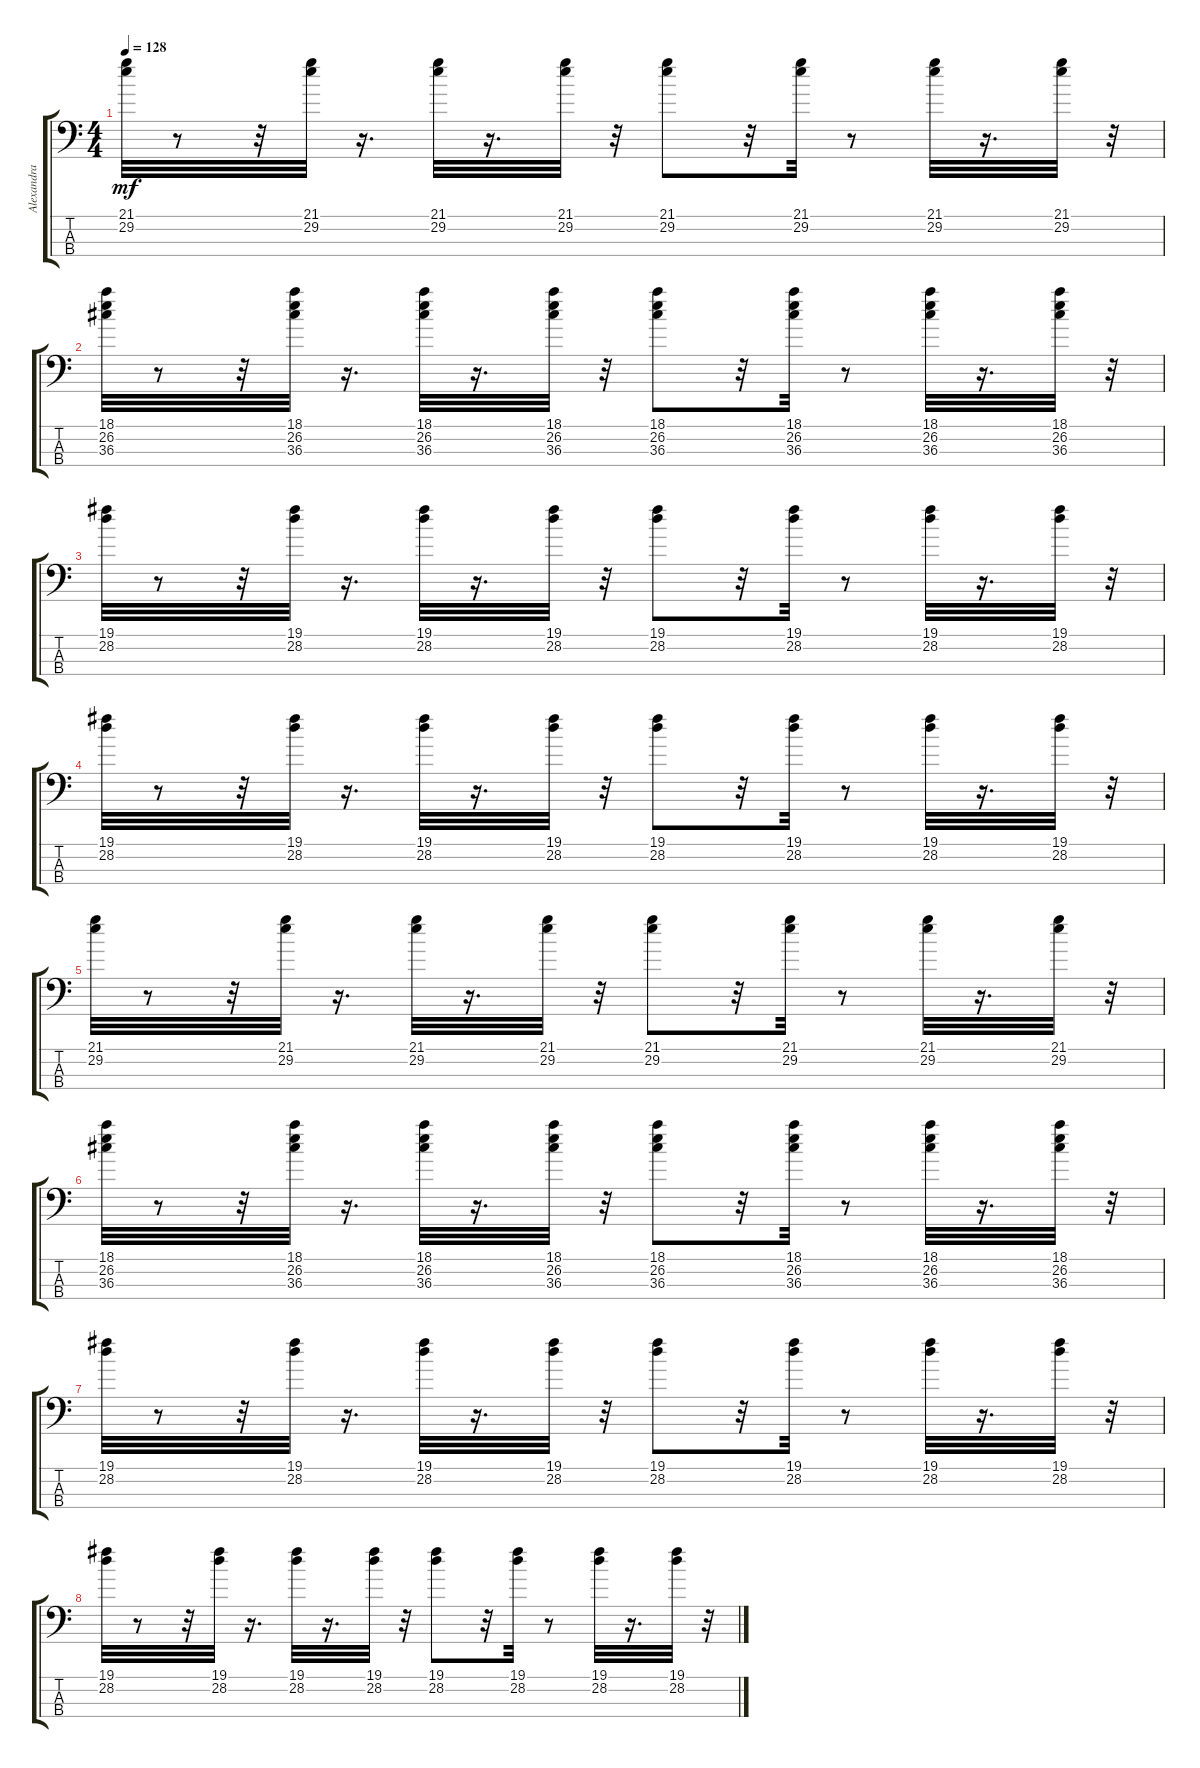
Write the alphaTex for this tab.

\track ("Alexandra Stan - Mr Saxobeat" "Alexandra ") {instrument synthbass1}
\staff {score tabs}
\tuning (G2 D2 A1 E1) {hide}
\ts (4 4)
\tempo 128
\clef f4
\ks c
(21.1 29.2).32{dy mf} r.8 r.32 (21.1 29.2).32 r.16{d} (21.1 29.2).32 r.16{d} (21.1 29.2).32 r.32 (21.1 29.2).8 r.32 (21.1 29.2).32 r.8 (21.1 29.2).32 r.16{d} (21.1 29.2).32 r.32 |
(18.1 26.2 36.3).32 r.8 r.32 (18.1 26.2 36.3).32 r.16{d} (18.1 26.2 36.3).32 r.16{d} (18.1 26.2 36.3).32 r.32 (18.1 26.2 36.3).8 r.32 (18.1 26.2 36.3).32 r.8 (18.1 26.2 36.3).32 r.16{d} (18.1 26.2 36.3).32 r.32 |
(19.1 28.2).32 r.8 r.32 (19.1 28.2).32 r.16{d} (19.1 28.2).32 r.16{d} (19.1 28.2).32 r.32 (19.1 28.2).8 r.32 (19.1 28.2).32 r.8 (19.1 28.2).32 r.16{d} (19.1 28.2).32 r.32 |
(19.1 28.2).32 r.8 r.32 (19.1 28.2).32 r.16{d} (19.1 28.2).32 r.16{d} (19.1 28.2).32 r.32 (19.1 28.2).8 r.32 (19.1 28.2).32 r.8 (19.1 28.2).32 r.16{d} (19.1 28.2).32 r.32 |
(21.1 29.2).32 r.8 r.32 (21.1 29.2).32 r.16{d} (21.1 29.2).32 r.16{d} (21.1 29.2).32 r.32 (21.1 29.2).8 r.32 (21.1 29.2).32 r.8 (21.1 29.2).32 r.16{d} (21.1 29.2).32 r.32 |
(18.1 26.2 36.3).32 r.8 r.32 (18.1 26.2 36.3).32 r.16{d} (18.1 26.2 36.3).32 r.16{d} (18.1 26.2 36.3).32 r.32 (18.1 26.2 36.3).8 r.32 (18.1 26.2 36.3).32 r.8 (18.1 26.2 36.3).32 r.16{d} (18.1 26.2 36.3).32 r.32 |
(19.1 28.2).32 r.8 r.32 (19.1 28.2).32 r.16{d} (19.1 28.2).32 r.16{d} (19.1 28.2).32 r.32 (19.1 28.2).8 r.32 (19.1 28.2).32 r.8 (19.1 28.2).32 r.16{d} (19.1 28.2).32 r.32 |
(19.1 28.2).32 r.8 r.32 (19.1 28.2).32 r.16{d} (19.1 28.2).32 r.16{d} (19.1 28.2).32 r.32 (19.1 28.2).8 r.32 (19.1 28.2).32 r.8 (19.1 28.2).32 r.16{d} (19.1 28.2).32 r.32
